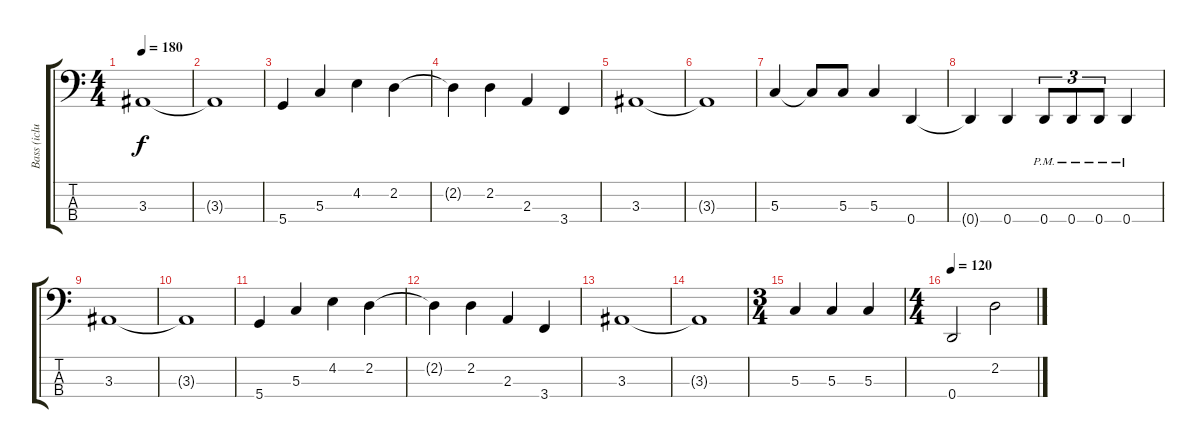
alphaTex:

\track ("Bass (icluyed)" "Bass (iclu") {instrument electricbasspick}
\staff {score tabs}
\tuning (F2 C2 G1 D1) {hide}
\ts (4 4)
\tempo 180
\clef f4
\ks c
3.3.1{dy f} |
3.3{t}.1 |
5.4.4 5.3.4 4.2.4 2.2.4 |
2.2{t}.4 2.2.4 2.3.4 3.4.4 |
3.3.1 |
3.3{t}.1 |
5.3.4 5.3{t}.8 5.3.8 5.3.4 0.4.4 |
0.4{t}.4 0.4.4 0.4{pm}.8{tu (3 2)} 0.4{pm}.8{tu (3 2)} 0.4{pm}.8{tu (3 2)} 0.4{pm}.4 |
3.3.1 |
3.3{t}.1 |
5.4.4 5.3.4 4.2.4 2.2.4 |
2.2{t}.4 2.2.4 2.3.4 3.4.4 |
3.3.1 |
3.3{t}.1 |
\ts (3 4)
5.3.4 5.3.4 5.3.4 |
\ts (4 4)
\tempo 120
0.4.2 2.2.2
